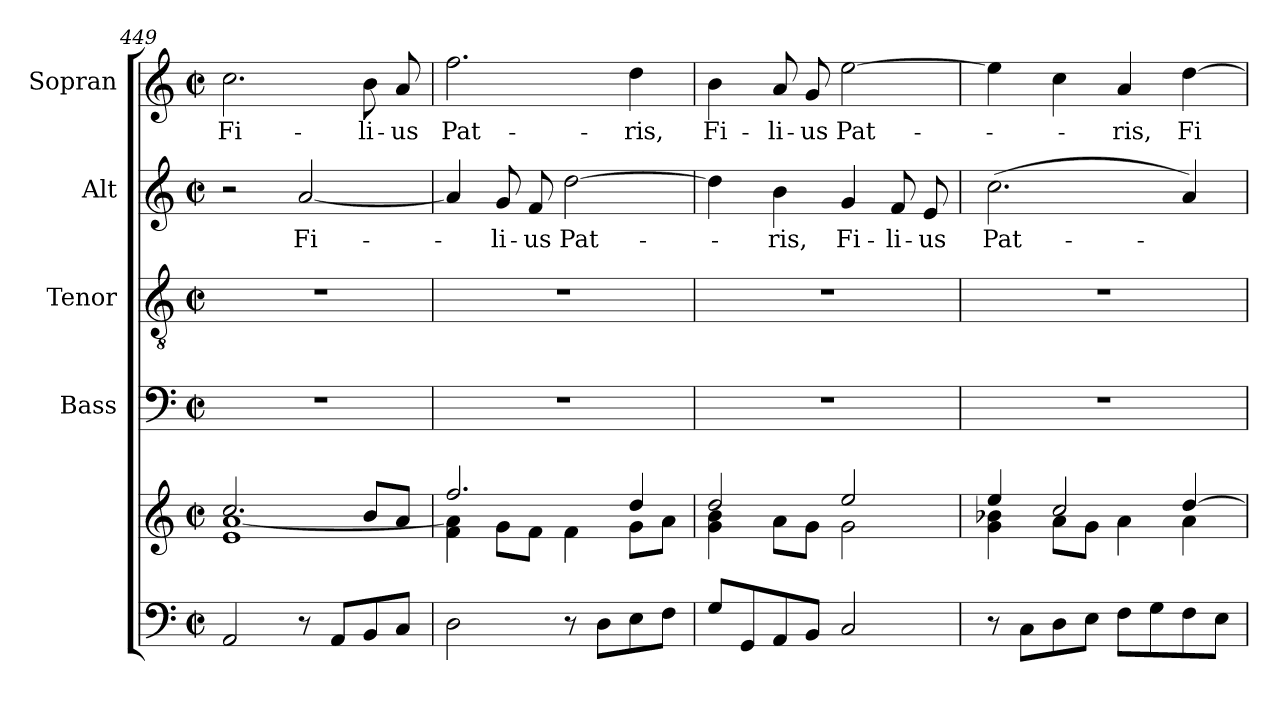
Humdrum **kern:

**kern	**kern	**kern	**kern	**kern	**text	**kern	**text
*part5	*part5	*part4	*part3	*part2	*part2	*part1	*part1
*staff6	*staff5	*staff4	*staff3	*staff2	*staff2	*staff1	*staff1
*	*	*I"Bass	*I"Tenor	*I"Alt	*	*I"Sopran	*
*	*	*I'B.	*I'T.	*I'A.	*	*I'S.	*
*clefF4	*clefG2	*clefF4	*clefGv2	*clefG2	*	*clefG2	*
*k[]	*k[]	*k[]	*k[]	*k[]	*	*k[]	*
*C:	*C:	*C:	*C:	*C:	*	*C:	*
*M2/2	*M2/2	*M2/2	*M2/2	*M2/2	*	*M2/2	*
*met(c|)	*met(c|)	*met(c|)	*met(c|)	*met(c|)	*	*met(c|)	*
=449	=449	=449	=449	=449	=449	=449	=449
*	*^	*	*	*	*	*	*
!	!	!	!	!	!	!	!	!LO:LY:b
2AA/	2.cc/	1e [<1a	1r	1r	2r	.	2.cc\	Fi-
!	!	!	!	!	!	!LO:LY:b	!	!
8r	.	.	.	.	[2a/	Fi-	.	.
8AA/L	.	.	.	.	.	.	.	.
!	!	!	!	!	!	!	!	!LO:LY:b
8BB/	8b/L	.	.	.	.	.	8b\	-li-
!	!	!	!	!	!	!	!	!LO:LY:b
8C/J	8a/J	.	.	.	.	.	8a/	-us
=450	=450	=450	=450	=450	=450	=450	=450	=450
!	!	!	!	!	!	!	!	!LO:LY:b
2D\	2.ff/	4f\ 4a\]	1r	1r	4a/]	.	2.ff\	Pat-
!	!	!	!	!	!	!LO:LY:b	!	!
.	.	8g\L	.	.	8g/	-li-	.	.
!	!	!	!	!	!	!LO:LY:b	!	!
.	.	8f\J	.	.	8f/	-us	.	.
!	!	!	!	!	!	!LO:LY:b	!	!
8r	.	4f\	.	.	[2dd\	Pat-	.	.
8D\L	.	.	.	.	.	.	.	.
!	!	!	!	!	!	!	!	!LO:LY:b
8E\	4dd/	8g\L	.	.	.	.	4dd\	-ris,
8F\J	.	8a\J	.	.	.	.	.	.
=451	=451	=451	=451	=451	=451	=451	=451	=451
!	!	!	!	!	!	!	!	!LO:LY:b
8G/L	2dd/	4g\ 4b\	1r	1r	4dd\]	.	4b\	Fi-
8GG/	.	.	.	.	.	.	.	.
!	!	!	!	!	!	!LO:LY:b	!	!LO:LY:b
8AA/	.	8a\L	.	.	4b\	-ris,	8a/	-li-
!	!	!	!	!	!	!	!	!LO:LY:b
8BB/J	.	8g\J	.	.	.	.	8g/	-us
!	!	!	!	!	!	!LO:LY:b	!	!LO:LY:b
2C/	2ee/	2g\	.	.	4g/	Fi-	[2ee\	Pat-
!	!	!	!	!	!	!LO:LY:b	!	!
.	.	.	.	.	8f/	-li-	.	.
!	!	!	!	!	!	!LO:LY:b	!	!
.	.	.	.	.	8e/	-us	.	.
=452	=452	=452	=452	=452	=452	=452	=452	=452
!	!	!	!	!	!	!LO:LY:b	!	!
8r	4ee/	4g\ 4b-X\	1r	1r	(>2.cc\	Pat-	4ee\]	.
8C\L	.	.	.	.	.	.	.	.
8D\	2cc/	8a\L	.	.	.	.	4cc\	.
8E\J	.	8g\J	.	.	.	.	.	.
!	!	!	!	!	!	!	!	!LO:LY:b
8F\L	.	4a\	.	.	.	.	4a/	-ris,
8G\	.	.	.	.	.	.	.	.
!	!	!	!	!	!	!	!	!LO:LY:b
8F\	[>4dd/	4a\	.	.	4a/)	.	[4dd\	Fi-
8E\J	.	.	.	.	.	.	.	.
*	*v	*v	*	*	*	*	*	*
=	=	=	=	=	=	=	=
*-	*-	*-	*-	*-	*-	*-	*-
